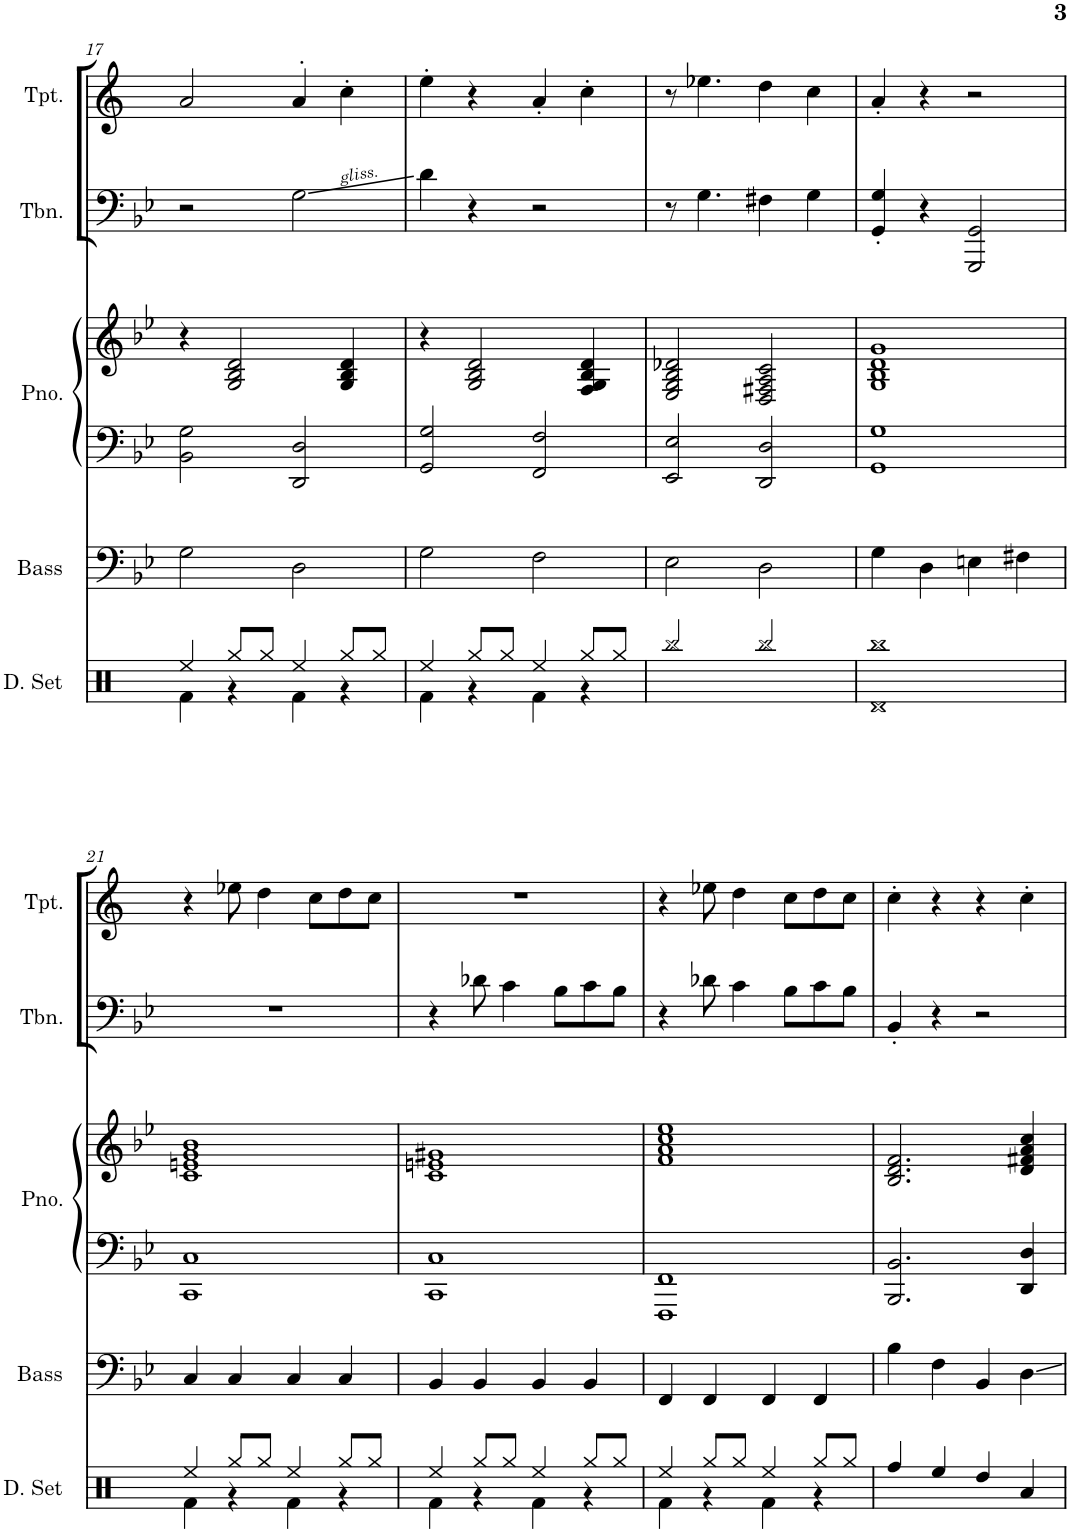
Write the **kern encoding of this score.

**kern	**kern	**kern	**kern	**kern	**kern
*part5	*part4	*part3	*part3	*part2	*part1
*staff6	*staff5	*staff4	*staff3	*staff2	*staff1
*I"Drumset	*I"Acoustic Bass	*I"Piano	*	*I"Trombone	*I"Trumpet
*I'D. Set	*I'Bass	*I'Pno.	*	*I'Tbn.	*I'Tpt.
!!LO:PB:g=z
*clefX	*clefF4	*clefF4	*clefG2	*clefF4	*clefG2
*	*Trd7c12	*	*	*	*Trd1c2
*k[]	*k[b-e-]	*k[b-e-]	*k[b-e-]	*k[b-e-]	*k[]
*M4/4	*M4/4	*M4/4	*M4/4	*M4/4	*M4/4
=17	=17	=17	=17	=17	=17
*^	*	*	*	*	*
4Ree/	4Rf\	2G\	2BB-\ 2G\	4r	2r	2a/
8Rgg/L	4r	.	.	2G/ 2B-/ 2d/	.	.
8Rgg/J	.	.	.	.	.	.
4Ree/	4Rf\	2D\	2DD/ 2D/	.	2G\	4a'>/
8Rgg/L	4r	.	.	4G/ 4B-/ 4d/	.	4cc'\
8Rgg/J	.	.	.	.	.	.
=18	=18	=18	=18	=18	=18	=18
4Ree/	4Rf\	2G\	2GG/ 2G/	4r	4d\	4ee'\
8Rgg/L	4r	.	.	2G/ 2B-/ 2d/	4r	4r
8Rgg/J	.	.	.	.	.	.
4Ree/	4Rf\	2F\	2FF/ 2F/	.	2r	4a'/
8Rgg/L	4r	.	.	4F/ 4G/ 4B-/ 4d/	.	4cc'\
8Rgg/J	.	.	.	.	.	.
*v	*v	*	*	*	*	*
=19	=19	=19	=19	=19	=19
2Rbb/	2E-\	2EE-/ 2E-/	2E-/ 2G/ 2B-/ 2d-X/	8r	8r
.	.	.	.	4.G\	4.ee-X\
2Rbb/	2D\	2DD/ 2D/	2D/ 2F#X/ 2A/ 2c/	4F#X\	4dd\
.	.	.	.	4G\	4cc\
=20	=20	=20	=20	=20	=20
*^	*	*	*	*	*
1Rbb	1Rd	4G\	1GG 1G	1G 1B- 1d 1g	4GG/' 4G/'	4a'/
.	.	4D\	.	.	4r	4r
.	.	4En\	.	.	2GGG/ 2GG/	2r
.	.	4F#X\	.	.	.	.
!!LO:LB:g=z
=21	=21	=21	=21	=21	=21	=21
4Ree/	4Rf\	4C/	1CC 1C	1c 1en 1g 1b-	1r	4r
8Rgg/L	4r	4C/	.	.	.	8ee-X\
8Rgg/J	.	.	.	.	.	4dd\
4Ree/	4Rf\	4C/	.	.	.	.
.	.	.	.	.	.	8cc\L
8Rgg/L	4r	4C/	.	.	.	8dd\
8Rgg/J	.	.	.	.	.	8cc\J
=22	=22	=22	=22	=22	=22	=22
4Ree/	4Rf\	4BB-/	1CC 1C	1c 1en 1g#X	4r	1r
8Rgg/L	4r	4BB-/	.	.	8d-X\	.
8Rgg/J	.	.	.	.	4c\	.
4Ree/	4Rf\	4BB-/	.	.	.	.
.	.	.	.	.	8B-\L	.
8Rgg/L	4r	4BB-/	.	.	8c\	.
8Rgg/J	.	.	.	.	8B-\J	.
=23	=23	=23	=23	=23	=23	=23
4Ree/	4Rf\	4FF/	1FFF 1FF	1f 1a 1cc 1ee-	4r	4r
8Rgg/L	4r	4FF/	.	.	8d-X\	8ee-X\
8Rgg/J	.	.	.	.	4c\	4dd\
4Ree/	4Rf\	4FF/	.	.	.	.
.	.	.	.	.	8B-\L	8cc\L
8Rgg/L	4r	4FF/	.	.	8c\	8dd\
8Rgg/J	.	.	.	.	8B-\J	8cc\J
*v	*v	*	*	*	*	*
=24	=24	=24	=24	=24	=24
4Rff/	4B-\	2.BBB-/ 2.BB-/	2.B-/ 2.d/ 2.f/	4BB-'/	4cc'\
4Ree/	4F\	.	.	4r	4r
4Rdd/	4BB-/	.	.	2r	4r
4Ra/	4D\	4DD/ 4D/	4d/ 4f#X/ 4a/ 4cc/	.	4cc'\
=	=	=	=	=	=
*-	*-	*-	*-	*-	*-
